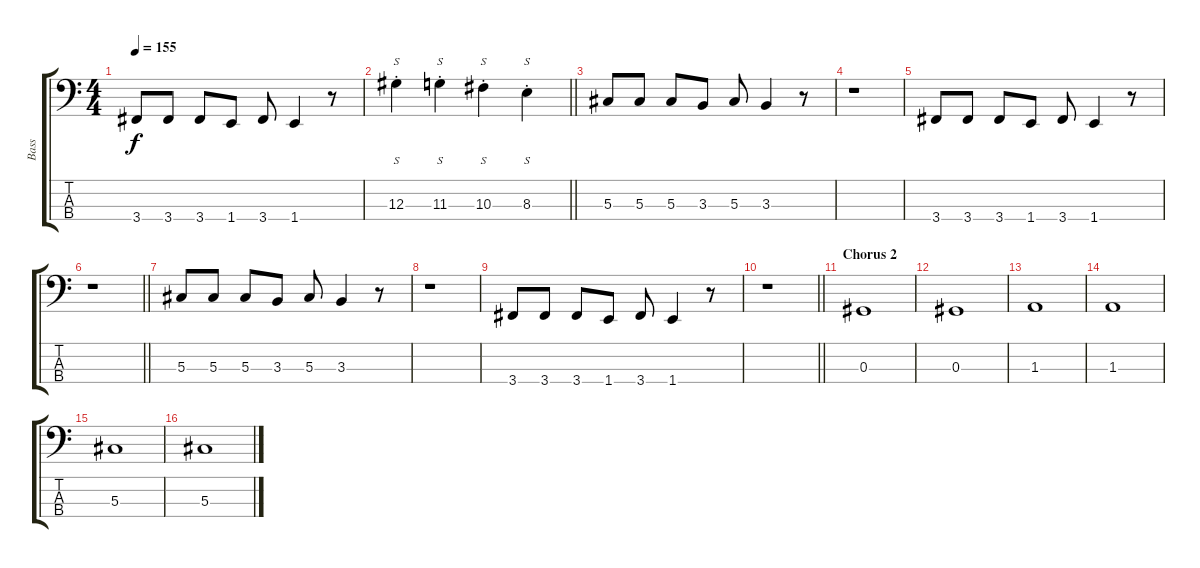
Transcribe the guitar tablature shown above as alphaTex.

\track ("Bass" "Bass") {instrument slapbass1}
\staff {score tabs}
\tuning (Gb2 Db2 Ab1 Eb1) {hide}
\ts (4 4)
\tempo 155
\clef f4
\ks c
3.4.8{dy f} 3.4.8 3.4.8 1.4.8 3.4.8 1.4.4 r.8 |
\barLineRight lightlight
12.3{st}.4{s} 11.3{st}.4{s} 10.3{st}.4{s} 8.3{st}.4{s} |
5.3.8 5.3.8 5.3.8 3.3.8 5.3.8 3.3.4 r.8 |
r.1 |
3.4.8 3.4.8 3.4.8 1.4.8 3.4.8 1.4.4 r.8 |
\barLineRight lightlight
r.1 |
5.3.8 5.3.8 5.3.8 3.3.8 5.3.8 3.3.4 r.8 |
r.1 |
3.4.8 3.4.8 3.4.8 1.4.8 3.4.8 1.4.4 r.8 |
\barLineRight lightlight
r.1 |
\section ("" "Chorus 2")
0.3.1 |
0.3.1 |
1.3.1 |
1.3.1 |
5.3.1 |
5.3.1
